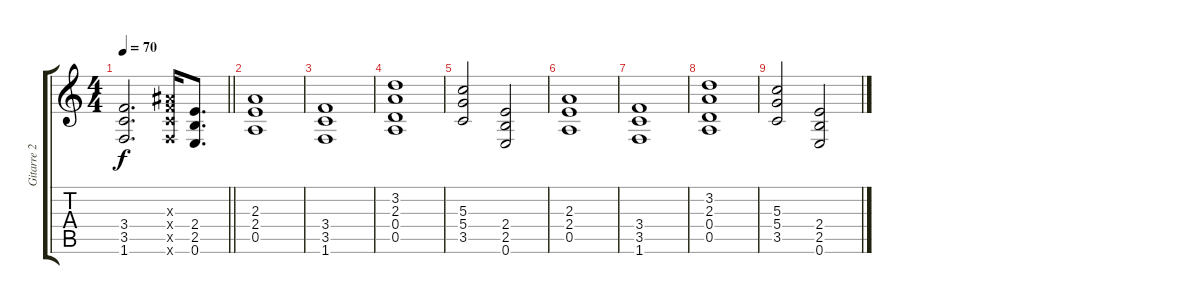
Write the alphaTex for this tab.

\track ("Gitarre 2" "Gitarre 2") {instrument distortionguitar}
\staff {score tabs}
\tuning (E4 B3 G3 D3 A2 E2) {hide}
\ts (4 4)
\tempo 70
\clef g2
\barLineRight lightlight
\ks c
(3.4 3.5 1.6).2{d dy f} (3.3{x} 3.4{x} 3.5{x} 1.6{x}).16 (2.4 2.5 0.6).8{d} |
(2.3 2.4 0.5).1 |
(3.4 3.5 1.6).1 |
(3.2 2.3 0.4 0.5).1 |
(5.3 5.4 3.5).2 (2.4 2.5 0.6).2 |
(2.3 2.4 0.5).1 |
(3.4 3.5 1.6).1 |
(3.2 2.3 0.4 0.5).1 |
(5.3 5.4 3.5).2 (2.4 2.5 0.6).2
